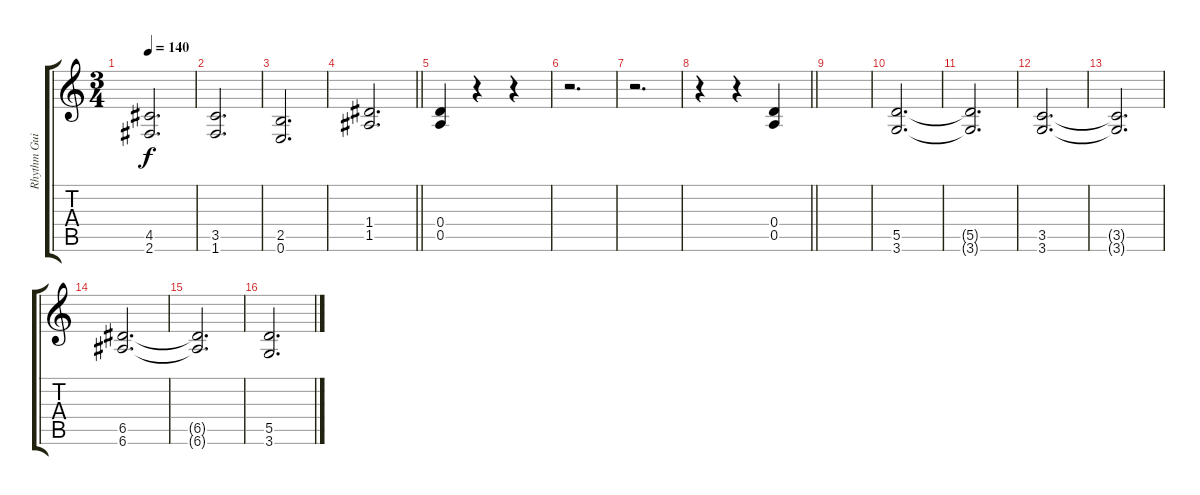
\track ("Rhythm Guitar 2" "Rhythm Gui") {instrument overdrivenguitar}
\staff {score tabs}
\tuning (E4 B3 G3 D3 A2 E2) {hide}
\ts (3 4)
\tempo 140
\clef g2
\ks c
(4.5 2.6).2{d dy f} |
(3.5 1.6).2{d} |
(2.5 0.6).2{d} |
\barLineRight lightlight
(1.4 1.5).2{d} |
(0.4 0.5).4 r.4 r.4 |
r.2{d} |
r.2{d} |
\barLineRight lightlight
r.4 r.4 (0.4 0.5).4 |
|
(5.5 3.6).2{d} |
(5.5{t} 3.6{t}).2{d} |
(3.5 3.6).2{d} |
(3.5{t} 3.6{t}).2{d} |
(6.5 6.6).2{d} |
(6.5{t} 6.6{t}).2{d} |
(5.5 3.6).2{d}
